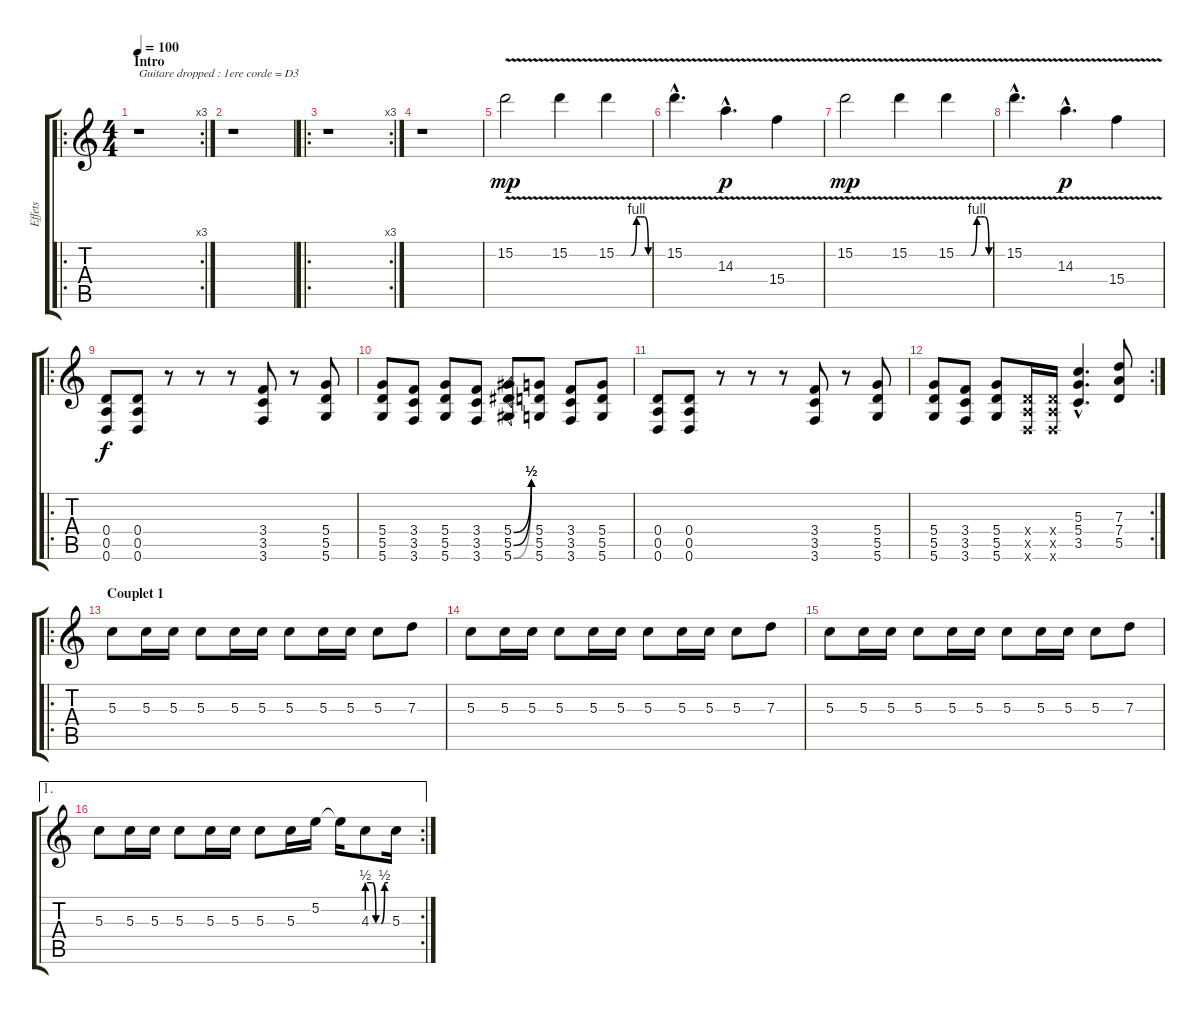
\track ("Effets" "Effets") {instrument distortionguitar}
\staff {score tabs}
\tuning (E4 B3 G3 D3 A2 D2) {hide}
\ro
\rc 3
\ts (4 4)
\section ("" "Intro")
\tempo 100
\clef g2
\ks c
r.1{txt "Guitare dropped : 1ere corde = D3" dy mp instrument distortionguitar} |
r.1 |
\ro
\rc 3
r.1 |
r.1 |
15.2{v}.2 15.2{v}.4 15.2{be (custom 0 0 28 0 38 4 45 4 52 4 60 0) v}.4 |
15.2{v hac}.4{d} 14.3{v hac}.4{d dy p} 15.4{v}.4 |
15.2{v}.2{dy mp} 15.2{v}.4 15.2{be (custom 0 0 28 0 38 4 45 4 52 4 60 0) v}.4 |
15.2{v hac}.4{d} 14.3{v hac}.4{d dy p} 15.4{v}.4 |
\ro
(0.4 0.5 0.6).8{dy f volume 13 instrument distortionguitar} (0.4 0.5 0.6).8 r.8 r.8 r.8 (3.4 3.5 3.6).8 r.8 (5.4 5.5 5.6).8 |
(5.4 5.5 5.6).8 (3.4 3.5 3.6).8 (5.4 5.5 5.6).8 (3.4 3.5 3.6).8 (5.4{be (bend 0 0 60 2)} 5.5{be (bend 0 0 60 2)} 5.6{be (bend 0 0 60 2)}).8 (5.4 5.5 5.6).8 (3.4 3.5 3.6).8 (5.4 5.5 5.6).8 |
(0.4 0.5 0.6).8{volume 13 instrument distortionguitar} (0.4 0.5 0.6).8 r.8 r.8 r.8 (3.4 3.5 3.6).8 r.8 (5.4 5.5 5.6).8 |
\rc 2
(5.4 5.5 5.6).8 (3.4 3.5 3.6).8 (5.4 5.5 5.6).8 (0.4{x} 0.5{x} 0.6{x}).16 (0.4{x} 0.5{x} 0.6{x}).16 (5.3{hac} 5.4{hac} 3.5{hac}).4{d} (7.3 7.4 5.5).8 |
\ro
\section ("" "Couplet 1")
5.3.8{volume 9 instrument lead1square} 5.3.16 5.3.16 5.3.8 5.3.16 5.3.16 5.3.8 5.3.16 5.3.16 5.3.8 7.3.8 |
5.3.8 5.3.16 5.3.16 5.3.8 5.3.16 5.3.16 5.3.8 5.3.16 5.3.16 5.3.8 7.3.8 |
5.3.8 5.3.16 5.3.16 5.3.8 5.3.16 5.3.16 5.3.8 5.3.16 5.3.16 5.3.8 7.3.8 |
\ae 1
\rc 2
5.3.8 5.3.16 5.3.16 5.3.8 5.3.16 5.3.16 5.3.8 5.3.16 5.2.16 5.2{t}.16 4.3{be (custom 0 2 15 2 25 0 40 0 50 2 60 2)}.8 5.3.16
